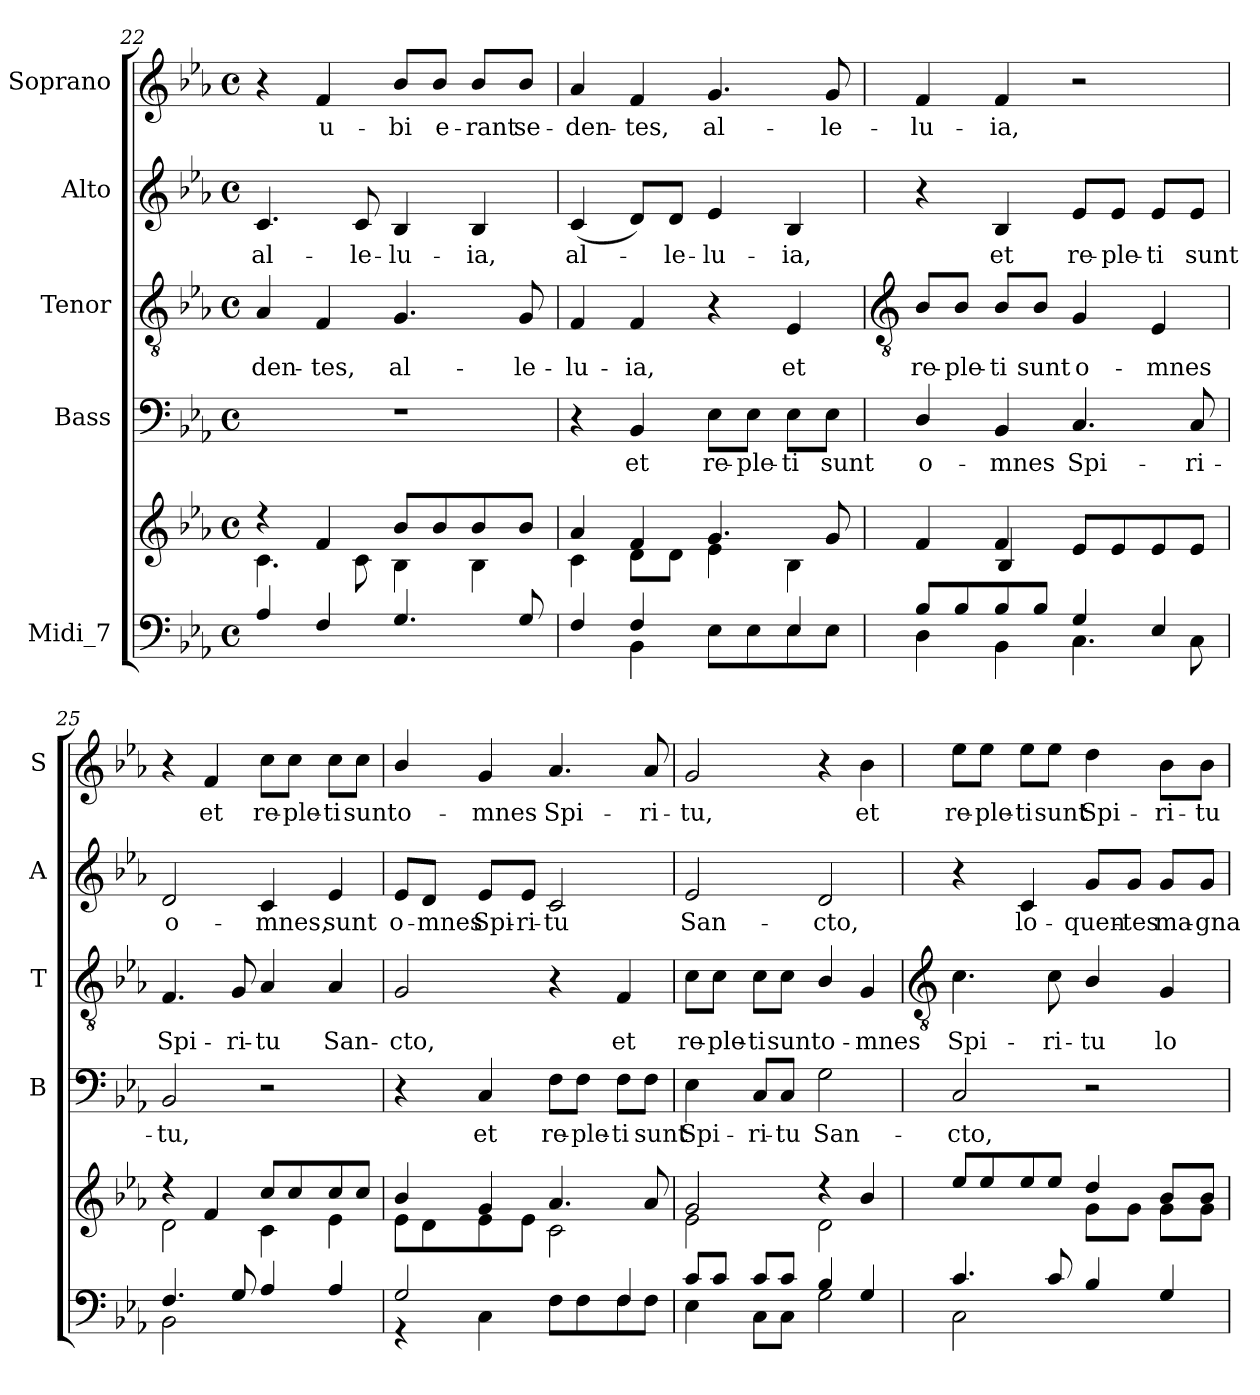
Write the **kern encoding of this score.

**kern	**kern	**kern	**text	**kern	**text	**kern	**text	**kern	**text
*part5	*part5	*part4	*part4	*part3	*part3	*part2	*part2	*part1	*part1
*staff6	*staff5	*staff4	*staff4	*staff3	*staff3	*staff2	*staff2	*staff1	*staff1
*I"Midi_7	*	*I"Bass	*	*I"Tenor	*	*I"Alto	*	*I"Soprano	*
*	*	*I'B	*	*I'T	*	*I'A	*	*I'S	*
*clefF4	*clefG2	*clefF4	*	*clefGv2	*	*clefG2	*	*clefG2	*
*k[b-e-a-]	*k[b-e-a-]	*k[b-e-a-]	*	*k[b-e-a-]	*	*k[b-e-a-]	*	*k[b-e-a-]	*
*E-:	*E-:	*E-:	*	*E-:	*	*E-:	*	*E-:	*
*M4/4	*M4/4	*M4/4	*	*M4/4	*	*M4/4	*	*M4/4	*
*met(c)	*met(c)	*met(c)	*	*met(c)	*	*met(c)	*	*met(c)	*
=22	=22	=22	=22	=22	=22	=22	=22	=22	=22
*^	*^	*	*	*	*	*	*	*	*
!	!	!	!	!	!	!	!LO:LY:b	!	!LO:LY:b	!	!
4A-/	1ryy	4r	4.c\	1r	.	4A-	-den-	4.c	al-	4r	.
!	!	!	!	!	!	!	!LO:LY:b	!	!	!	!LO:LY:b
4F/	.	4f/	.	.	.	4F	-tes,	.	.	4f	u-
!	!	!	!	!	!	!	!	!	!LO:LY:b	!	!
.	.	.	8c\	.	.	.	.	8c	-le-	.	.
!	!	!	!	!	!	!	!LO:LY:b	!	!LO:LY:b	!	!LO:LY:b
4.G/	.	8b-/L	4B-\	.	.	4.G	al-	4B-	-lu-	8b-/L	-bi
!	!	!	!	!	!	!	!	!	!	!	!LO:LY:b
.	.	8b-/	.	.	.	.	.	.	.	8b-/J	e-
!	!	!	!	!	!	!	!	!	!LO:LY:b	!	!LO:LY:b
.	.	8b-/	4B-\	.	.	.	.	4B-	-ia,	8b-/L	-rant
!	!	!	!	!	!	!	!LO:LY:b	!	!	!	!LO:LY:b
8G/	.	8b-/J	.	.	.	8G	-le-	.	.	8b-/J	se-
=23	=23	=23	=23	=23	=23	=23	=23	=23	=23	=23	=23
!	!	!	!	!	!	!	!LO:LY:b	!	!LO:LY:b	!	!LO:LY:b
4F/	4ryy	4a-/	4c\	4r	.	4F	-lu-	(<4c	al-	4a-	-den-
!	!	!	!	!	!LO:LY:b	!	!LO:LY:b	!	!	!	!LO:LY:b
4F/	4BB-\	4f/	8d\L	4BB-	et	4F	-ia,	8d/L)	.	4f	-tes,
!	!	!	!	!	!	!	!	!	!LO:LY:b	!	!
.	.	.	8d\J	.	.	.	.	8d/J	le-	.	.
!	!	!	!	!	!LO:LY:b	!	!	!	!LO:LY:b	!	!LO:LY:b
4ryy	8E-\L	4.g/	4e-\	8E-\L	re-	4r	.	4e-	-lu-	4.g	al-
!	!	!	!	!	!LO:LY:b	!	!	!	!	!	!
.	8E-\	.	.	8E-\J	-ple-	.	.	.	.	.	.
!	!	!	!	!	!LO:LY:b	!	!LO:LY:b	!	!LO:LY:b	!	!
4E-/	8E-\	.	4B-\	8E-\L	-ti	4E-	et	4B-	-ia,	.	.
!	!	!	!	!	!LO:LY:b	!	!	!	!	!	!LO:LY:b
.	8E-\J	8g/	.	8E-\J	sunt	.	.	.	.	8g	-le-
!!LO:LB:g=z
=24	=24	=24	=24	=24	=24	=24	=24	=24	=24	=24	=24
*	*	*	*	*	*	*clefGv2	*	*	*	*	*
!	!	!	!	!	!LO:LY:b	!	!LO:LY:b	!	!	!	!LO:LY:b
8B-/L	4D\	4f/	4ryy	4D/	o-	8B-/L	re-	4r	.	4f	-lu-
!	!	!	!	!	!	!	!LO:LY:b	!	!	!	!
8B-/	.	.	.	.	.	8B-/J	-ple-	.	.	.	.
!	!	!	!	!	!LO:LY:b	!	!LO:LY:b	!	!LO:LY:b	!	!LO:LY:b
8B-/	4BB-\	4f/	4B-/	4BB-	-mnes	8B-/L	-ti	4B-	et	4f	-ia,
!	!	!	!	!	!	!	!LO:LY:b	!	!	!	!
8B-/J	.	.	.	.	.	8B-/J	sunt	.	.	.	.
!	!	!	!	!	!LO:LY:b	!	!LO:LY:b	!	!LO:LY:b	!	!
4G/	4.C\	2ryy	8e-/L	4.C	Spi-	4G	o-	8e-/L	re-	2r	.
!	!	!	!	!	!	!	!	!	!LO:LY:b	!	!
.	.	.	8e-/	.	.	.	.	8e-/J	-ple-	.	.
!	!	!	!	!	!	!	!LO:LY:b	!	!LO:LY:b	!	!
4E-/	.	.	8e-/	.	.	4E-	-mnes	8e-/L	-ti	.	.
!	!	!	!	!	!LO:LY:b	!	!	!	!LO:LY:b	!	!
.	8C\	.	8e-/J	8C	-ri-	.	.	8e-/J	sunt	.	.
=25	=25	=25	=25	=25	=25	=25	=25	=25	=25	=25	=25
!	!	!	!	!	!LO:LY:b	!	!LO:LY:b	!	!LO:LY:b	!	!
4.F/	2BB-\	4r	2d\	2BB-	-tu,	4.F	Spi-	2d	o-	4r	.
!	!	!	!	!	!	!	!	!	!	!	!LO:LY:b
.	.	4f/	.	.	.	.	.	.	.	4f	et
!	!	!	!	!	!	!	!LO:LY:b	!	!	!	!
8G/	.	.	.	.	.	8G	-ri-	.	.	.	.
!	!	!	!	!	!	!	!LO:LY:b	!	!LO:LY:b	!	!LO:LY:b
4A-/	2ryy	8cc/L	4c\	2r	.	4A-	-tu	4c	-mnes,	8cc\L	re-
!	!	!	!	!	!	!	!	!	!	!	!LO:LY:b
.	.	8cc/	.	.	.	.	.	.	.	8cc\J	-ple-
!	!	!	!	!	!	!	!LO:LY:b	!	!LO:LY:b	!	!LO:LY:b
4A-/	.	8cc/	4e-\	.	.	4A-	San-	4e-	sunt	8cc\L	-ti
!	!	!	!	!	!	!	!	!	!	!	!LO:LY:b
.	.	8cc/J	.	.	.	.	.	.	.	8cc\J	sunt
=26	=26	=26	=26	=26	=26	=26	=26	=26	=26	=26	=26
!	!	!	!	!	!	!	!LO:LY:b	!	!LO:LY:b	!	!LO:LY:b
2G/	4r	4b-/	8e-\L	4r	.	2G	-cto,	8e-/L	o-	4b-/	o-
!	!	!	!	!	!	!	!	!	!LO:LY:b	!	!
.	.	.	8d\	.	.	.	.	8d/J	-mnes	.	.
!	!	!	!	!	!LO:LY:b	!	!	!	!LO:LY:b	!	!LO:LY:b
.	4C\	4g/	8e-\	4C	et	.	.	8e-/L	Spi-	4g	-mnes
!	!	!	!	!	!	!	!	!	!LO:LY:b	!	!
.	.	.	8e-\J	.	.	.	.	8e-/J	-ri-	.	.
!	!	!	!	!	!LO:LY:b	!	!	!	!LO:LY:b	!	!LO:LY:b
4ryy	8F\L	4.a-/	2c\	8F\L	re-	4r	.	2c	-tu	4.a-	Spi-
!	!	!	!	!	!LO:LY:b	!	!	!	!	!	!
.	8F\	.	.	8F\J	-ple-	.	.	.	.	.	.
!	!	!	!	!	!LO:LY:b	!	!LO:LY:b	!	!	!	!
4F/	8F\	.	.	8F\L	-ti	4F	et	.	.	.	.
!	!	!	!	!	!LO:LY:b	!	!	!	!	!	!LO:LY:b
.	8F\J	8a-/	.	8F\J	sunt	.	.	.	.	8a-	-ri-
=27	=27	=27	=27	=27	=27	=27	=27	=27	=27	=27	=27
!	!	!	!	!	!LO:LY:b	!	!LO:LY:b	!	!LO:LY:b	!	!LO:LY:b
8c/L	4E-\	2g/	2e-\	4E-	Spi-	8c\L	re-	2e-	San-	2g	-tu,
!	!	!	!	!	!	!	!LO:LY:b	!	!	!	!
8c/J	.	.	.	.	.	8c\J	-ple-	.	.	.	.
!	!	!	!	!	!LO:LY:b	!	!LO:LY:b	!	!	!	!
8c/L	8CL	.	.	8C/L	-ri-	8c\L	-ti	.	.	.	.
!	!	!	!	!	!LO:LY:b	!	!LO:LY:b	!	!	!	!
8c/J	8CJ	.	.	8C/J	-tu	8c\J	sunt	.	.	.	.
!	!	!	!	!	!LO:LY:b	!	!LO:LY:b	!	!LO:LY:b	!	!
4B-/	2G\	4r	2d\	2G	San-	4B-/	o-	2d	-cto,	4r	.
!	!	!	!	!	!	!	!LO:LY:b	!	!	!	!LO:LY:b
4G/	.	4b-/	.	.	.	4G	-mnes	.	.	4b-	et
!!LO:LB:g=z
=28	=28	=28	=28	=28	=28	=28	=28	=28	=28	=28	=28
*	*	*	*	*	*	*clefGv2	*	*	*	*	*
!	!	!	!	!	!LO:LY:b	!	!LO:LY:b	!	!	!	!LO:LY:b
4.c/	2C\	8ee-/L	4ryy	2C	-cto,	4.c	Spi-	4r	.	8ee-\L	re-
!	!	!	!	!	!	!	!	!	!	!	!LO:LY:b
.	.	8ee-/	.	.	.	.	.	.	.	8ee-\J	-ple-
!	!	!	!	!	!	!	!	!	!LO:LY:b	!	!LO:LY:b
.	.	8ee-/	4c\yy	.	.	.	.	4c	lo-	8ee-\L	-ti
!	!	!	!	!	!	!	!LO:LY:b	!	!	!	!LO:LY:b
8c/	.	8ee-/J	.	.	.	8c	-ri-	.	.	8ee-\J	sunt
!	!	!	!	!	!	!	!LO:LY:b	!	!LO:LY:b	!	!LO:LY:b
4B-/	2ryy	4dd/	8g\L	2r	.	4B-/	-tu	8g/L	-quen-	4dd	Spi-
!	!	!	!	!	!	!	!	!	!LO:LY:b	!	!
.	.	.	8g\J	.	.	.	.	8g/J	-tes	.	.
!	!	!	!	!	!	!	!LO:LY:b	!	!LO:LY:b	!	!LO:LY:b
4G/	.	8b-/L	8gL	.	.	4G	lo-	8g/L	ma-	8b-\L	-ri-
!	!	!	!	!	!	!	!	!	!LO:LY:b	!	!LO:LY:b
.	.	8b-/J	8gJ	.	.	.	.	8g/J	-gna-	8b-\J	-tu
*v	*v	*	*	*	*	*	*	*	*	*	*
*	*v	*v	*	*	*	*	*	*	*	*
=	=	=	=	=	=	=	=	=	=
*-	*-	*-	*-	*-	*-	*-	*-	*-	*-
